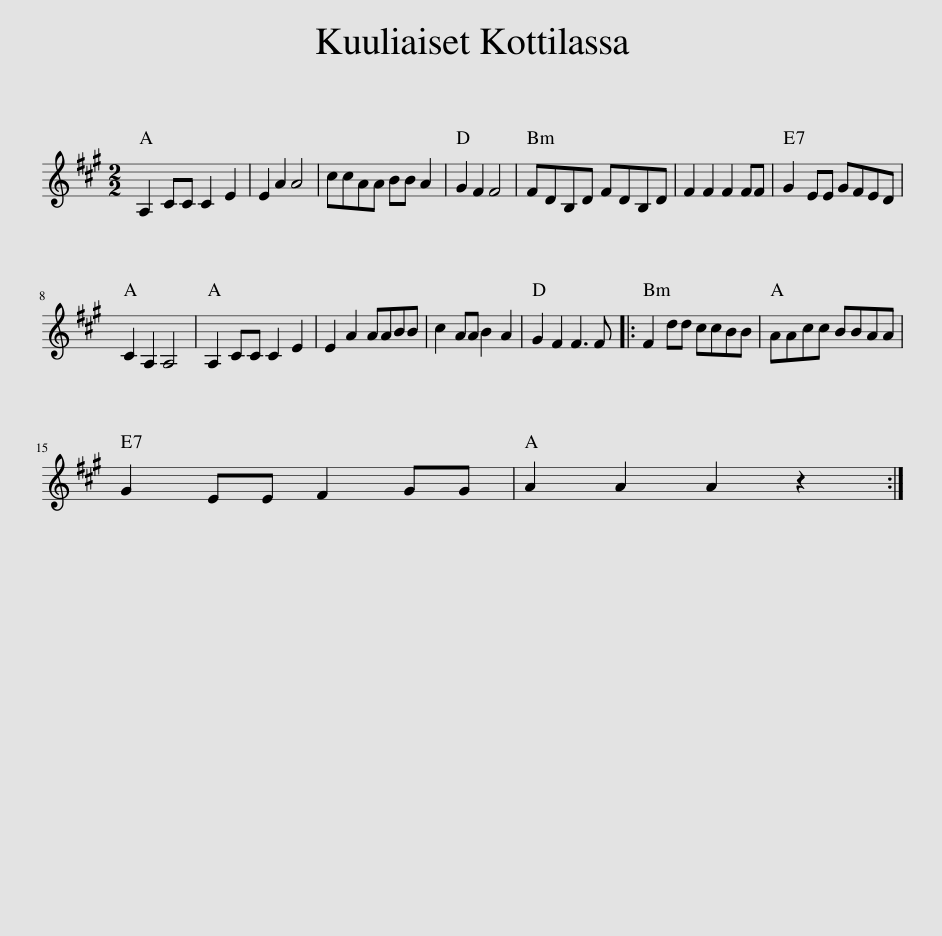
X:1
L:1/8
M:2/2
I:linebreak $
K:A
V:1 treble
V:1
 A,2 CC C2 E2 | E2 A2 A4 | ccAA BB A2 | G2 F2 F4 | FDB,D FDB,D | %5
 F2 F2 F2 FF | G2 EE GFED |$ C2 A,2 A,4 | A,2 CC C2 E2 | E2 A2 AABB | %10
 c2 AA B2 A2 | G2 F2 F3 F |: F2 dd ccBB | AAcc BBAA |$ G2 EE F2 GG | %15
 A2 A2 A2 z2 :| %16
